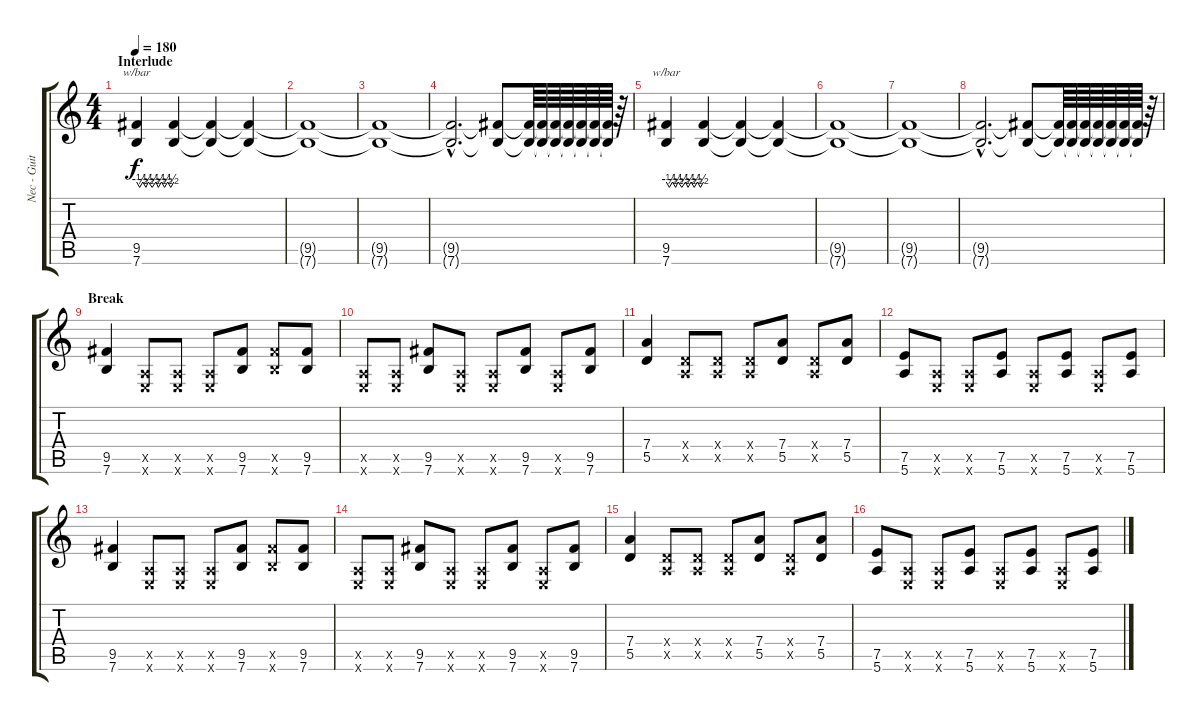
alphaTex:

\track ("Nec - Guitars" "Nec - Guit") {instrument distortionguitar}
\staff {score tabs}
\tuning (E4 B3 G3 D3 A2 E2) {hide}
\ts (4 4)
\section ("" "Interlude")
\tempo 180
\clef g2
\ks c
(9.5 7.6).4{tbe (custom default 0 0 5 -2 10 0 15 -2 19 0 25 -2 31 0 35 -2 40 0 45 -2 50 0 55 -2 60 0) dy f volume 0} (9.5{t} 7.6{t}).4 (9.5{t} 7.6{t}).4 (9.5{t} 7.6{t}).4 |
(9.5{t} 7.6{t}).1 |
(9.5{t} 7.6{t}).1 |
(9.5{hac t} 7.6{hac t}).2{d} (9.5{t} 7.6{t}).8 (9.5{t} 7.6{t}).64 (9.5{t} 7.6{t}).64 (9.5{t} 7.6{t}).64 (9.5{t} 7.6{t}).64 (9.5{t} 7.6{t}).64 (9.5{t} 7.6{t}).64 (9.5{t} 7.6{t}).64 r.64{volume 16} |
(9.5 7.6).4{tbe (custom default 0 0 5 -2 10 0 15 -2 19 0 25 -2 31 0 35 -2 40 0 45 -2 50 0 55 -2 60 0) volume 0} (9.5{t} 7.6{t}).4 (9.5{t} 7.6{t}).4 (9.5{t} 7.6{t}).4 |
(9.5{t} 7.6{t}).1 |
(9.5{t} 7.6{t}).1 |
(9.5{hac t} 7.6{hac t}).2{d} (9.5{t} 7.6{t}).8 (9.5{t} 7.6{t}).64 (9.5{t} 7.6{t}).64 (9.5{t} 7.6{t}).64 (9.5{t} 7.6{t}).64 (9.5{t} 7.6{t}).64 (9.5{t} 7.6{t}).64 (9.5{t} 7.6{t}).64 r.64{volume 16} |
\section ("" "Break")
(9.5 7.6).4 (0.5{x} 0.6{x}).8 (0.5{x} 0.6{x}).8 (0.5{x} 0.6{x}).8 (9.5 7.6).8 (9.5{x} 7.6{x}).8 (9.5 7.6).8 |
(0.5{x} 0.6{x}).8 (0.5{x} 0.6{x}).8 (9.5 7.6).8 (0.5{x} 0.6{x}).8 (0.5{x} 0.6{x}).8 (9.5 7.6).8 (0.5{x} 0.6{x}).8 (9.5 7.6).8 |
(7.4 5.5).4 (0.4{x} 0.5{x}).8 (0.4{x} 0.5{x}).8 (0.4{x} 0.5{x}).8 (7.4 5.5).8 (0.4{x} 0.5{x}).8 (7.4 5.5).8 |
(7.5 5.6).8 (0.5{x} 0.6{x}).8 (0.5{x} 0.6{x}).8 (7.5 5.6).8 (0.5{x} 0.6{x}).8 (7.5 5.6).8 (0.5{x} 0.6{x}).8 (7.5 5.6).8 |
(9.5 7.6).4 (0.5{x} 0.6{x}).8 (0.5{x} 0.6{x}).8 (0.5{x} 0.6{x}).8 (9.5 7.6).8 (9.5{x} 7.6{x}).8 (9.5 7.6).8 |
(0.5{x} 0.6{x}).8 (0.5{x} 0.6{x}).8 (9.5 7.6).8 (0.5{x} 0.6{x}).8 (0.5{x} 0.6{x}).8 (9.5 7.6).8 (0.5{x} 0.6{x}).8 (9.5 7.6).8 |
(7.4 5.5).4 (0.4{x} 0.5{x}).8 (0.4{x} 0.5{x}).8 (0.4{x} 0.5{x}).8 (7.4 5.5).8 (0.4{x} 0.5{x}).8 (7.4 5.5).8 |
(7.5 5.6).8 (0.5{x} 0.6{x}).8 (0.5{x} 0.6{x}).8 (7.5 5.6).8 (0.5{x} 0.6{x}).8 (7.5 5.6).8 (0.5{x} 0.6{x}).8 (7.5 5.6).8
